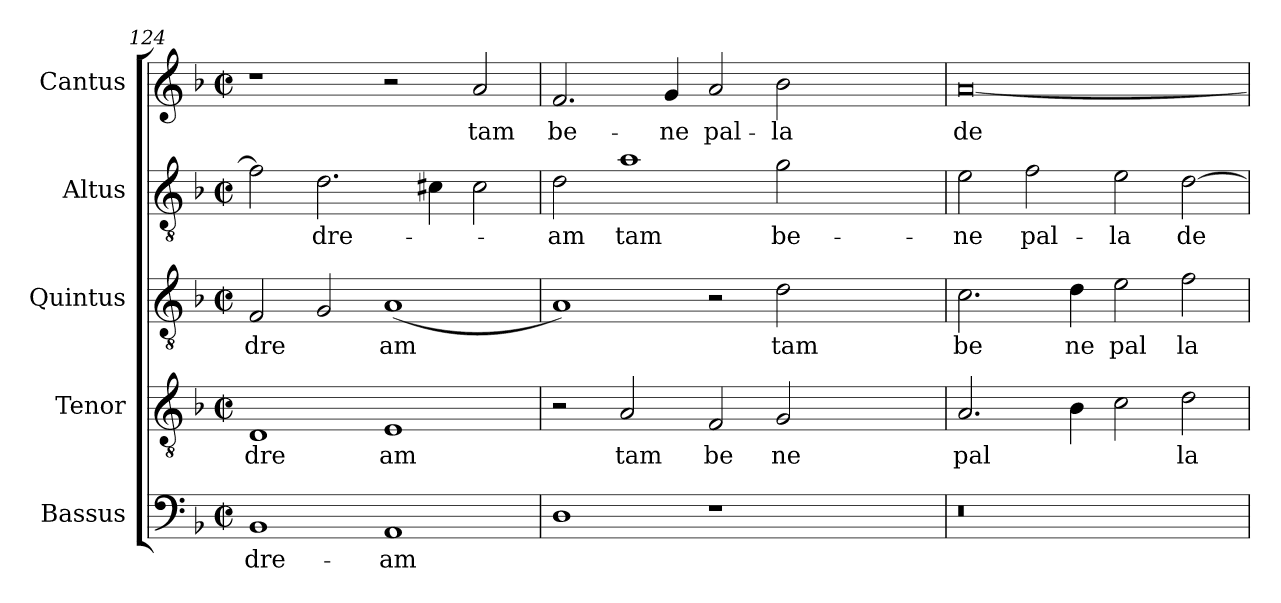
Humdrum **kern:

**kern	**text	**kern	**text	**kern	**text	**kern	**text	**kern	**text
*part5	*part5	*part4	*part4	*part3	*part3	*part2	*part2	*part1	*part1
*staff5	*staff5	*staff4	*staff4	*staff3	*staff3	*staff2	*staff2	*staff1	*staff1
*I"Bassus	*	*I"Tenor	*	*I"Quintus	*	*I"Altus	*	*I"Cantus	*
*clefF4	*	*clefGv2	*	*clefGv2	*	*clefGv2	*	*clefG2	*
*k[b-]	*	*k[b-]	*	*k[b-]	*	*k[b-]	*	*k[b-]	*
*F:	*	*F:	*	*F:	*	*F:	*	*F:	*
*M2/2	*	*M2/2	*	*M2/2	*	*M2/2	*	*M2/2	*
*met(c|)	*	*met(c|)	*	*met(c|)	*	*met(c|)	*	*met(c|)	*
=124	=124	=124	=124	=124	=124	=124	=124	=124	=124
!	!LO:LY:b:cj	!	!LO:LY:b:cj	!	!LO:LY:b	!	!	!	!
1BB-	-dre-	1D	dre	2F/	dre	2f\]	.	1r	.
!	!	!	!	!	!	!	!LO:LY:b	!	!
.	.	.	.	2G/	.	2.d\	-dre-	.	.
!	!LO:LY:b:cj	!	!LO:LY:b:cj	!	!LO:LY:b:cj	!	!	!	!
1AA	-am	1E	am	(<1A	am	.	.	2r	.
.	.	.	.	.	.	4c#X\	.	.	.
!	!	!	!	!	!	!	!	!	!LO:LY:b:cj
.	.	.	.	.	.	2c#\	.	2a/	tam
=125	=125	=125	=125	=125	=125	=125	=125	=125	=125
!	!	!	!	!	!	!	!LO:LY:b:cj	!	!LO:LY:b:cj
1D	.	2r	.	1A)	.	2d\	-am	2.f/	be-
!	!	!	!LO:LY:b:cj	!	!	!	!LO:LY:b:cj	!	!
.	.	2A/	tam	.	.	1a	tam	.	.
!	!	!	!	!	!	!	!	!	!LO:LY:b:cj
.	.	.	.	.	.	.	.	4g/	-ne
!LO:N:vis=1	!	!	!LO:LY:b:cj	!	!	!	!	!	!LO:LY:b:cj
0r	.	2F/	be	2r	.	.	.	2a/	pal-
!	!	!	!LO:LY:b:cj	!	!LO:LY:b:cj	!	!LO:LY:b:cj	!	!LO:LY:b:cj
.	.	2G/	ne	2d\	tam	2g\	be-	2b-\	-la
.	.	1ryy	.	1ryy	.	1ryy	.	1ryy	.
=126	=126	=126	=126	=126	=126	=126	=126	=126	=126
!	!	!	!LO:LY:b	!	!LO:LY:b:cj	!	!LO:LY:b:cj	!	!LO:LY:b:cj
0r	.	2.A/	pal	2.c\	be	2e\	-ne	[>0a	de-
!	!	!	!	!	!	!	!LO:LY:b:cj	!	!
.	.	.	.	.	.	2f\	pal-	.	.
!	!	!	!	!	!LO:LY:b:cj	!	!	!	!
.	.	4B-\	.	4d\	ne	.	.	.	.
!	!	!	!	!	!LO:LY:b:cj	!	!LO:LY:b:cj	!	!
.	.	2c\	.	2e\	pal	2e\	-la	.	.
!	!	!	!LO:LY:b:cj	!	!LO:LY:b:cj	!	!LO:LY:b:cj	!	!
.	.	2d\	la	2f\	la	[>2d\	de-	.	.
=	=	=	=	=	=	=	=	=	=
*-	*-	*-	*-	*-	*-	*-	*-	*-	*-
